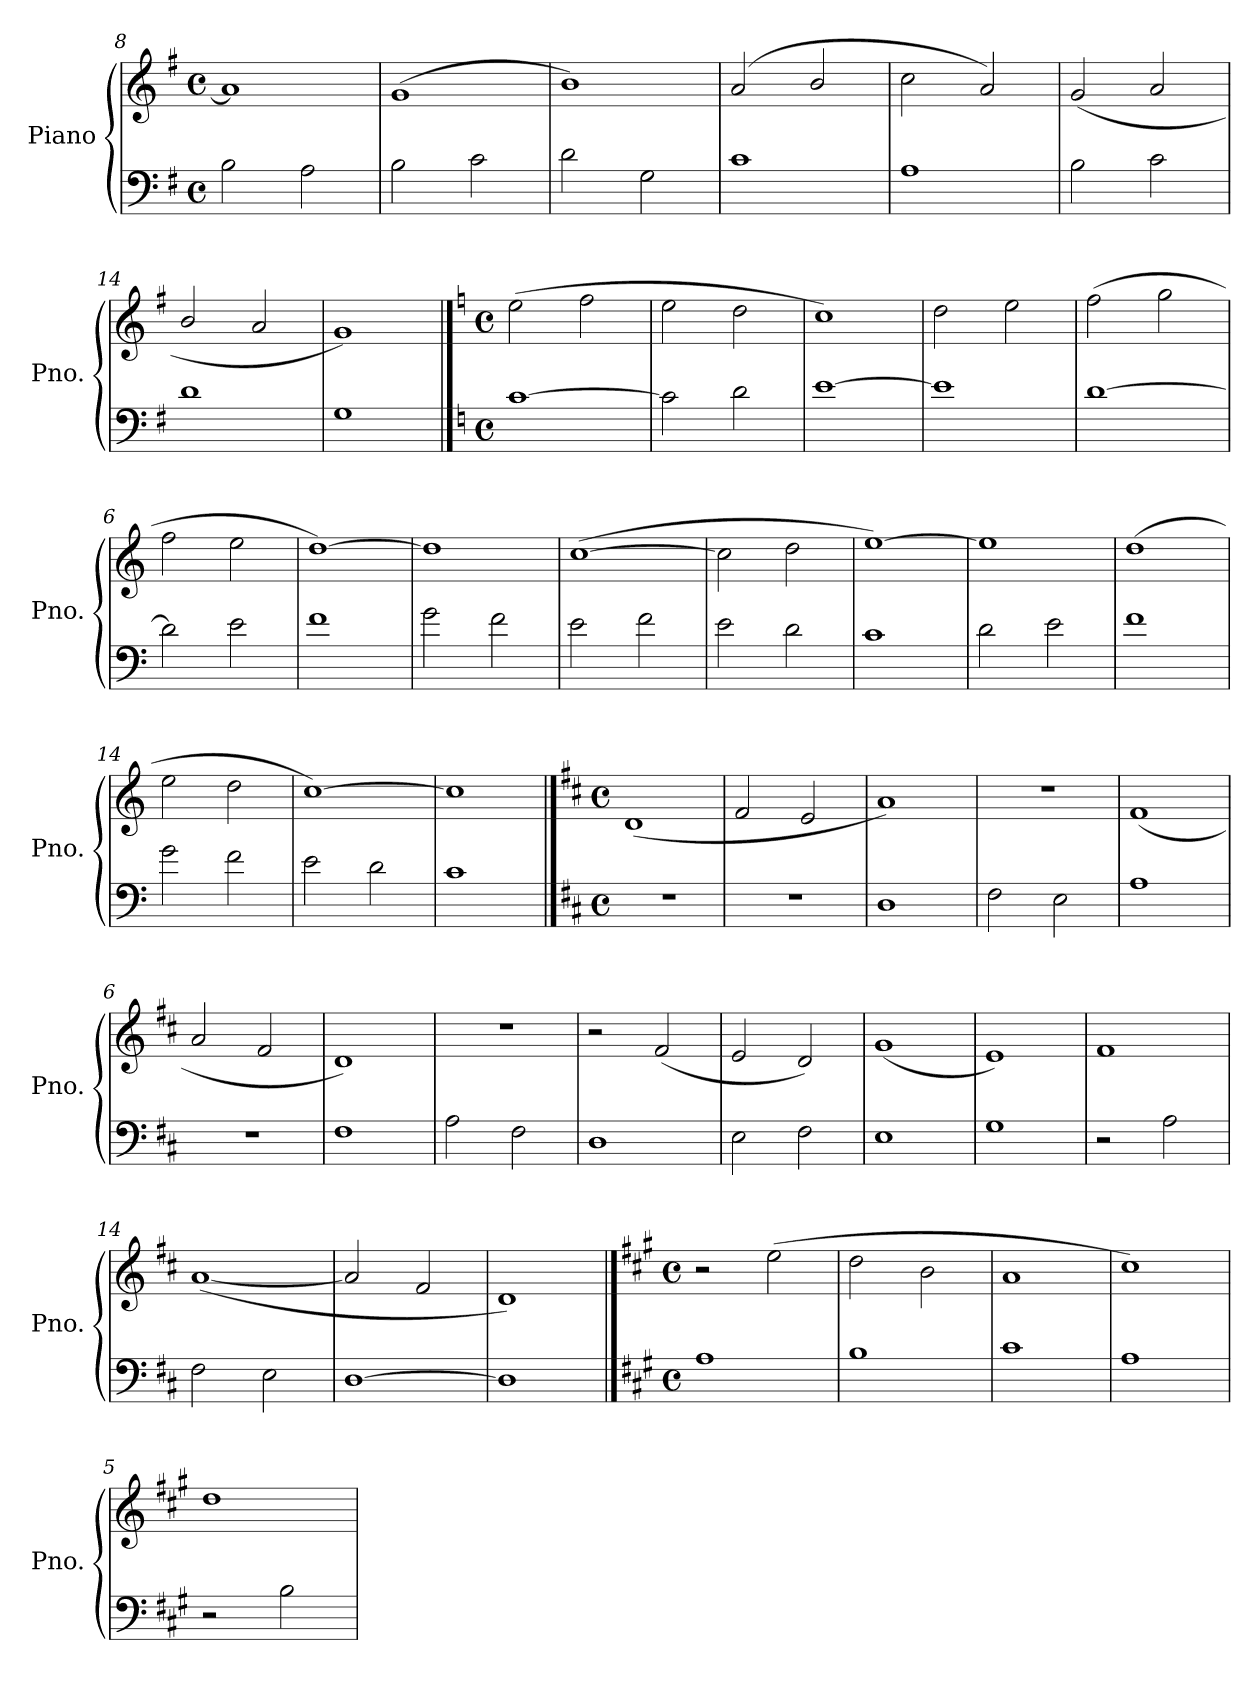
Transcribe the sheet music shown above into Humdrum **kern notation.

**kern	**kern
*part1	*part1
*staff2	*staff1
*I"Piano	*
*I'Pno.	*
*clefF4	*clefG2
*k[f#]	*k[f#]
*M4/4	*M4/4
*met(c)	*met(c)
=8	=8
2B\	1a]
2A\	.
!!LO:LB:g=z
=9	=9
2B\	(<1g
2c\	.
=10	=10
2d\	1b)
2G<\	.
=11	=11
1c<	(>2a/
.	2b/
=12	=12
1A<	2cc\
.	2a/)
=13	=13
2B\	(<2g/
2c\	2a/
=14	=14
1d	2b/
.	2a/
=15	=15
1G	1g)
!!LO:LB:g=z
==1	==1
*k[]	*k[]
*M4/4	*M4/4
*met(c)	*met(c)
[1c<	(>2ee\
.	2ff\
=2	=2
2c\]	2ee\
2d\	2dd\
=3	=3
[1e	1cc)
=4	=4
1e]	2dd\
.	2ee\
=5	=5
[1d	(>2ff\
.	2gg\
=6	=6
2d\]	2ff\
2e\	2ee\
=7	=7
1f	[1dd)
=8	=8
2g\	1dd]
2f\	.
!!LO:LB:g=z
=9	=9
2e\	(>[1cc
2f\	.
=10	=10
2e\	2cc\]
2d\	2dd\
=11	=11
1c	[1ee)
=12	=12
2d\	1ee]
2e\	.
=13	=13
1f	(>1dd
=14	=14
2g\	2ee\
2f\	2dd\
=15	=15
2e\	[1cc)
2d\	.
=16	=16
1c	1cc]
!!LO:LB:g=z
==1	==1
*k[f#c#]	*k[f#c#]
*M4/4	*M4/4
*met(c)	*met(c)
1r	(<1d
=2	=2
1r	2f#/
.	2e/
=3	=3
1D<	1a)
=4	=4
2F#<\	1r
2E\	.
=5	=5
1A<	(<1f#
=6	=6
1r	2a/
.	2f#/
=7	=7
1F#<	1d)
=8	=8
2A<\	1r
2F#<\	.
!!LO:PB:g=z
=9	=9
1D<	2r
.	(<2f#/
=10	=10
2E\	2e/
2F#\	2d/)
=11	=11
1E<	(<1g
=12	=12
1G<	1e)
=13	=13
2r	1f#
2A<\	.
=14	=14
2F#\	(>[1a
2E\	.
=15	=15
[1D	2a/]
.	2f#/
=16	=16
1D]	1d)
!!LO:LB:g=z
==1	==1
*k[f#c#g#]	*k[f#c#g#]
*M4/4	*M4/4
*met(c)	*met(c)
1A<	2r
.	(>2ee\
=2	=2
1B	2dd\
.	2b\
=3	=3
1c#	1a
=4	=4
1A	1cc#)
=5	=5
2r	1dd
2B<\	.
=	=
*-	*-
